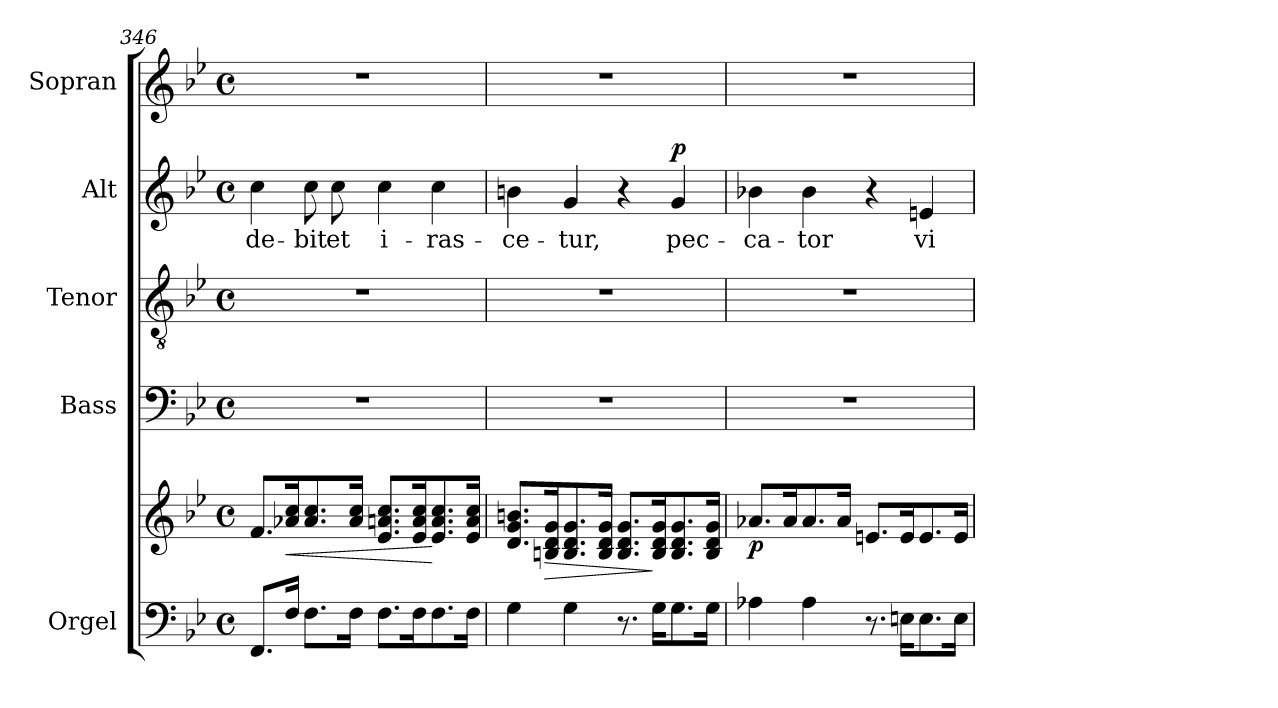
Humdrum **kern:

**kern	**kern	**dynam	**kern	**kern	**kern	**text	**dynam	**kern
*part5	*part5	*part5	*part4	*part3	*part2	*part2	*part2	*part1
*staff6	*staff5	*staff5/6	*staff4	*staff3	*staff2	*staff2	*staff2	*staff1
*I"Orgel	*	*	*I"Bass	*I"Tenor	*I"Alt	*	*	*I"Sopran
*I'Org.	*	*	*I'B.	*I'T.	*I'A.	*	*	*I'S.
*clefF4	*clefG2	*	*clefF4	*clefGv2	*clefG2	*	*	*clefG2
*k[b-e-]	*k[b-e-]	*	*k[b-e-]	*k[b-e-]	*k[b-e-]	*	*	*k[b-e-]
*B-:	*B-:	*	*B-:	*B-:	*B-:	*	*	*B-:
*M4/4	*M4/4	*	*M4/4	*M4/4	*M4/4	*	*	*M4/4
*met(c)	*met(c)	*	*met(c)	*met(c)	*met(c)	*	*	*met(c)
=346	=346	=346	=346	=346	=346	=346	=346	=346
!	!	!	!	!	!	!LO:LY:b	!	!
8.FF/L	8.f/L	.	1r	1r	4cc\	-de-	.	1r
!	!	!LO:HP:b	!	!	!	!	!	!
16F/Jk	16a-X/ 16cc/k	<	.	.	.	.	.	.
!	!	!	!	!	!	!LO:LY:b	!	!
8.F\L	8.a-/ 8.cc/	.	.	.	8cc\	-bit	.	.
!	!	!	!	!	!	!LO:LY:b	!	!
.	.	.	.	.	8cc\	et	.	.
16F\Jk	16a-/ 16cc/Jk	.	.	.	.	.	.	.
!	!	!	!	!	!	!LO:LY:b	!	!
8.F\L	8.e-/ 8.an/ 8.cc/L	.	.	.	4cc\	i-	.	.
16F\k	16e-/ 16a/ 16cc/k	.	.	.	.	.	.	.
!	!	!	!	!	!	!LO:LY:b	!	!
8.F\	8.e-/ 8.a/ 8.cc/	[	.	.	4cc\	-ras-	.	.
16F\Jk	16e-/ 16a/ 16cc/Jk	.	.	.	.	.	.	.
=347	=347	=347	=347	=347	=347	=347	=347	=347
!	!	!	!	!	!	!LO:LY:b	!	!
4G\	8.d/ 8.g/ 8.bn/L	.	1r	1r	4bn\	-ce-	.	1r
!	!	!LO:HP:b	!	!	!	!	!	!
.	16Bn/ 16d/ 16g/k	>	.	.	.	.	.	.
!	!	!	!	!	!	!LO:LY:b	!	!
4G\	8.B/ 8.d/ 8.g/	.	.	.	4g/	-tur,	.	.
.	16B/ 16d/ 16g/Jk	.	.	.	.	.	.	.
8.r	8.B/ 8.d/ 8.g/L	.	.	.	4r	.	.	.
16G\KL	16B/ 16d/ 16g/k	]	.	.	.	.	.	.
!	!	!	!	!	!	!LO:LY:b	!LO:DY:a	!
8.G\	8.B/ 8.d/ 8.g/	.	.	.	4g/	pec-	p	.
16G\Jk	16B/ 16d/ 16g/Jk	.	.	.	.	.	.	.
=348	=348	=348	=348	=348	=348	=348	=348	=348
!	!	!LO:DY:b	!	!	!	!LO:LY:b	!	!
4A-X\	8.a-X/L	p	1r	1r	4b-X\	-ca-	.	1r
.	16a-/k	.	.	.	.	.	.	.
!	!	!	!	!	!	!LO:LY:b	!	!
4A-\	8.a-/	.	.	.	4b-\	-tor	.	.
.	16a-/Jk	.	.	.	.	.	.	.
8.r	8.en/L	.	.	.	4r	.	.	.
16En\KL	16e/k	.	.	.	.	.	.	.
!	!	!	!	!	!	!LO:LY:b	!	!
8.E\	8.e/	.	.	.	4en/	vi-	.	.
16E\Jk	16e/Jk	.	.	.	.	.	.	.
=	=	=	=	=	=	=	=	=
*-	*-	*-	*-	*-	*-	*-	*-	*-
